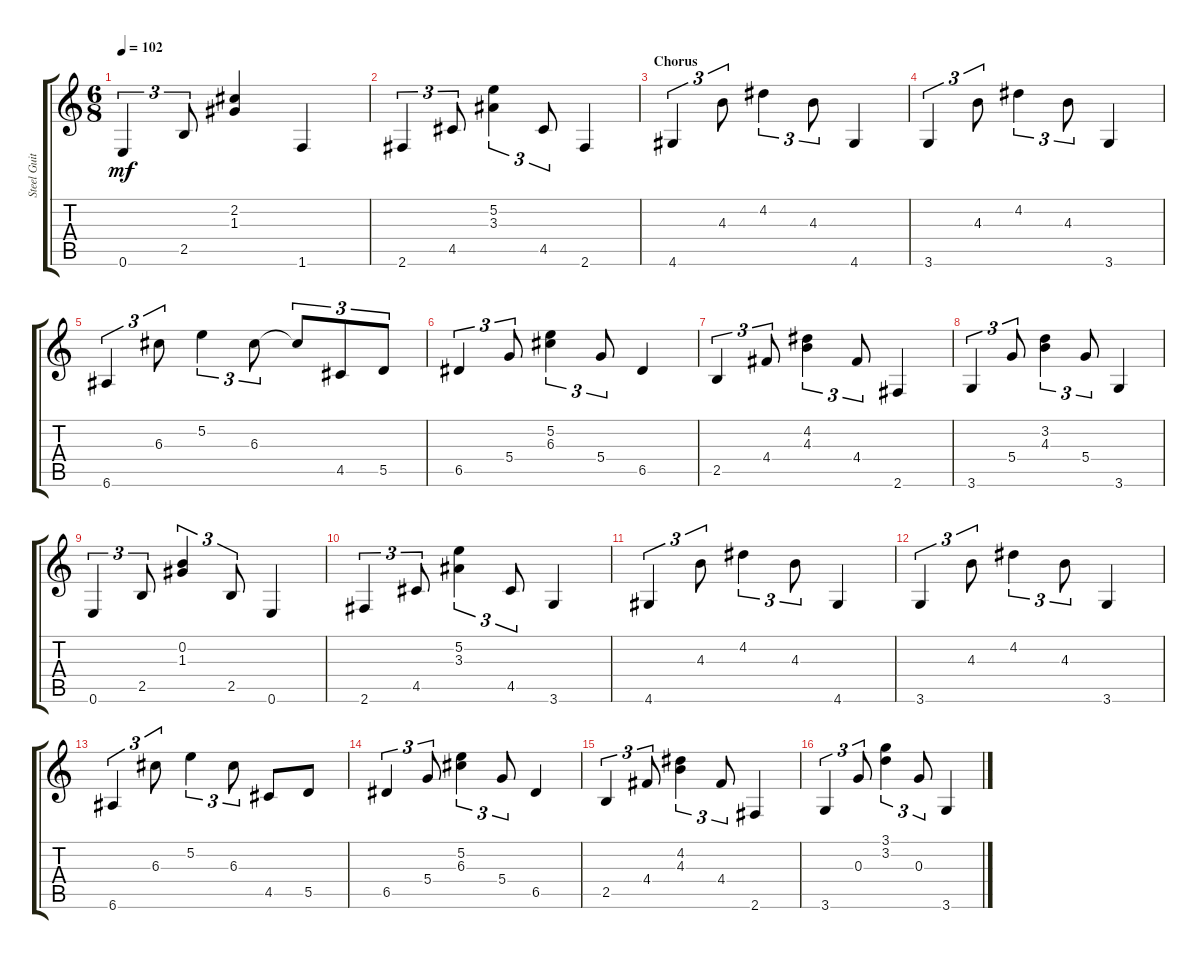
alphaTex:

\track ("Steel Guitar" "Steel Guit") {instrument acousticguitarsteel}
\staff {score tabs}
\tuning (E4 B3 G3 D3 A2 E2) {hide}
\ts (6 8)
\tempo 102
\clef g2
\ks c
0.6.4{tu (3 2) dy mf} 2.5.8{tu (3 2)} (2.2 1.3).4 1.6.4 |
2.6.4{tu (3 2)} 4.5.8{tu (3 2)} (5.2 3.3).4{tu (3 2)} 4.5.8{tu (3 2)} 2.6.4 |
\section ("" "Chorus")
4.6.4{tu (3 2)} 4.3.8{tu (3 2)} 4.2.4{tu (3 2)} 4.3.8{tu (3 2)} 4.6.4 |
3.6.4{tu (3 2)} 4.3.8{tu (3 2)} 4.2.4{tu (3 2)} 4.3.8{tu (3 2)} 3.6.4 |
6.6.4{tu (3 2)} 6.3.8{tu (3 2)} 5.2.4{tu (3 2)} 6.3.8{tu (3 2)} 6.3{t}.8{tu (3 2)} 4.5.8{tu (3 2)} 5.5.8{tu (3 2)} |
6.5.4{tu (3 2)} 5.4.8{tu (3 2)} (5.2 6.3).4{tu (3 2)} 5.4.8{tu (3 2)} 6.5.4 |
2.5.4{tu (3 2)} 4.4.8{tu (3 2)} (4.2 4.3).4{tu (3 2)} 4.4.8{tu (3 2)} 2.6.4 |
3.6.4{tu (3 2)} 5.4.8{tu (3 2)} (3.2 4.3).4{tu (3 2)} 5.4.8{tu (3 2)} 3.6.4 |
0.6.4{tu (3 2)} 2.5.8{tu (3 2)} (0.2 1.3).4{tu (3 2)} 2.5.8{tu (3 2)} 0.6.4 |
2.6.4{tu (3 2)} 4.5.8{tu (3 2)} (5.2 3.3).4{tu (3 2)} 4.5.8{tu (3 2)} 3.6.4 |
4.6.4{tu (3 2)} 4.3.8{tu (3 2)} 4.2.4{tu (3 2)} 4.3.8{tu (3 2)} 4.6.4 |
3.6.4{tu (3 2)} 4.3.8{tu (3 2)} 4.2.4{tu (3 2)} 4.3.8{tu (3 2)} 3.6.4 |
6.6.4{tu (3 2)} 6.3.8{tu (3 2)} 5.2.4{tu (3 2)} 6.3.8{tu (3 2)} 4.5.8 5.5.8 |
6.5.4{tu (3 2)} 5.4.8{tu (3 2)} (5.2 6.3).4{tu (3 2)} 5.4.8{tu (3 2)} 6.5.4 |
2.5.4{tu (3 2)} 4.4.8{tu (3 2)} (4.2 4.3).4{tu (3 2)} 4.4.8{tu (3 2)} 2.6.4 |
3.6.4{tu (3 2)} 0.3.8{tu (3 2)} (3.1 3.2).4{tu (3 2)} 0.3.8{tu (3 2)} 3.6.4
